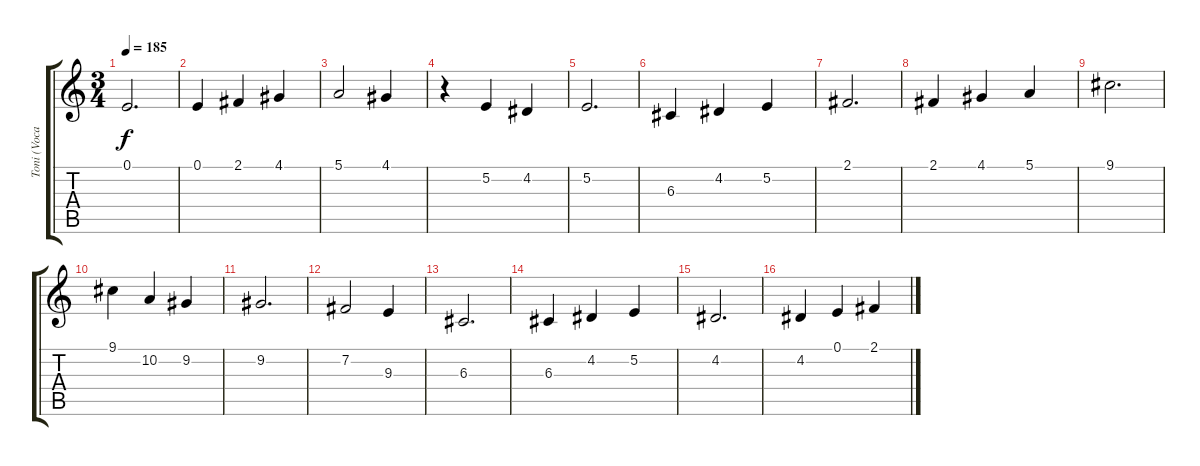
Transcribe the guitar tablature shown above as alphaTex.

\track ("Toni (Vocals)" "Toni (Voca") {instrument englishhorn}
\staff {score tabs}
\tuning (E4 B3 G3 D3 A2 E2) {hide}
\ts (3 4)
\tempo 185
\clef g2
\ks c
0.1.2{d dy f} |
0.1.4 2.1.4 4.1.4 |
5.1.2 4.1.4 |
r.4 5.2.4 4.2.4 |
5.2.2{d} |
6.3.4 4.2.4 5.2.4 |
2.1.2{d} |
2.1.4 4.1.4 5.1.4 |
9.1.2{d} |
9.1.4 10.2.4 9.2.4 |
9.2.2{d} |
7.2.2 9.3.4 |
6.3.2{d} |
6.3.4 4.2.4 5.2.4 |
4.2.2{d} |
4.2.4 0.1.4 2.1.4
